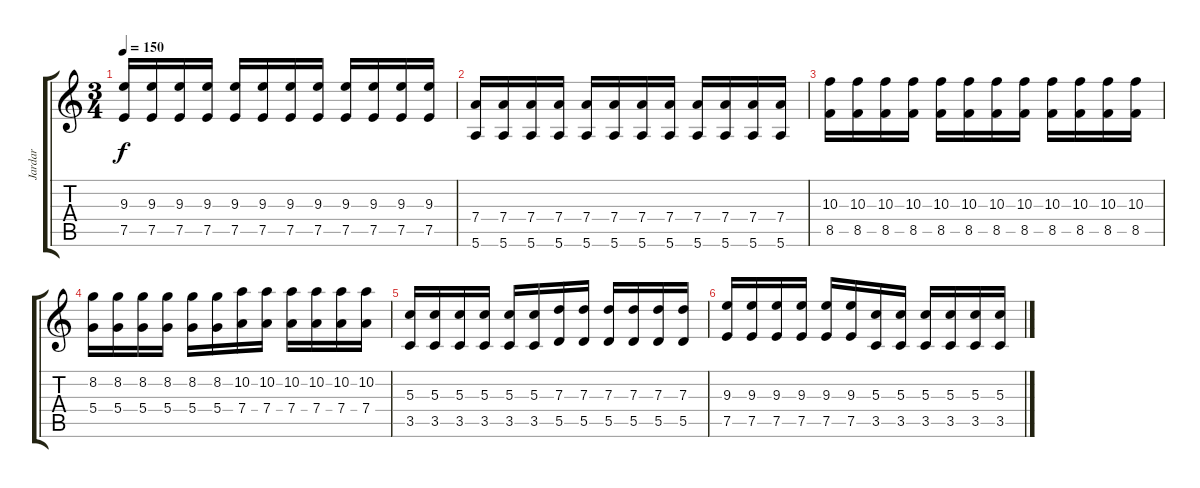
\track ("Jardar" "Jardar") {instrument overdrivenguitar}
\staff {score tabs}
\tuning (E4 B3 G3 D3 A2 E2) {hide}
\ts (3 4)
\tempo 150
\clef g2
\ks c
(9.3 7.5).16{dy f} (9.3 7.5).16 (9.3 7.5).16 (9.3 7.5).16 (9.3 7.5).16 (9.3 7.5).16 (9.3 7.5).16 (9.3 7.5).16 (9.3 7.5).16 (9.3 7.5).16 (9.3 7.5).16 (9.3 7.5).16 |
(7.4 5.6).16 (7.4 5.6).16 (7.4 5.6).16 (7.4 5.6).16 (7.4 5.6).16 (7.4 5.6).16 (7.4 5.6).16 (7.4 5.6).16 (7.4 5.6).16 (7.4 5.6).16 (7.4 5.6).16 (7.4 5.6).16 |
(10.3 8.5).16 (10.3 8.5).16 (10.3 8.5).16 (10.3 8.5).16 (10.3 8.5).16 (10.3 8.5).16 (10.3 8.5).16 (10.3 8.5).16 (10.3 8.5).16 (10.3 8.5).16 (10.3 8.5).16 (10.3 8.5).16 |
(8.2 5.4).16 (8.2 5.4).16 (8.2 5.4).16 (8.2 5.4).16 (8.2 5.4).16 (8.2 5.4).16 (10.2 7.4).16 (10.2 7.4).16 (10.2 7.4).16 (10.2 7.4).16 (10.2 7.4).16 (10.2 7.4).16 |
(5.3 3.5).16 (5.3 3.5).16 (5.3 3.5).16 (5.3 3.5).16 (5.3 3.5).16 (5.3 3.5).16 (7.3 5.5).16 (7.3 5.5).16 (7.3 5.5).16 (7.3 5.5).16 (7.3 5.5).16 (7.3 5.5).16 |
(9.3 7.5).16 (9.3 7.5).16 (9.3 7.5).16 (9.3 7.5).16 (9.3 7.5).16 (9.3 7.5).16 (5.3 3.5).16 (5.3 3.5).16 (5.3 3.5).16 (5.3 3.5).16 (5.3 3.5).16 (5.3 3.5).16
